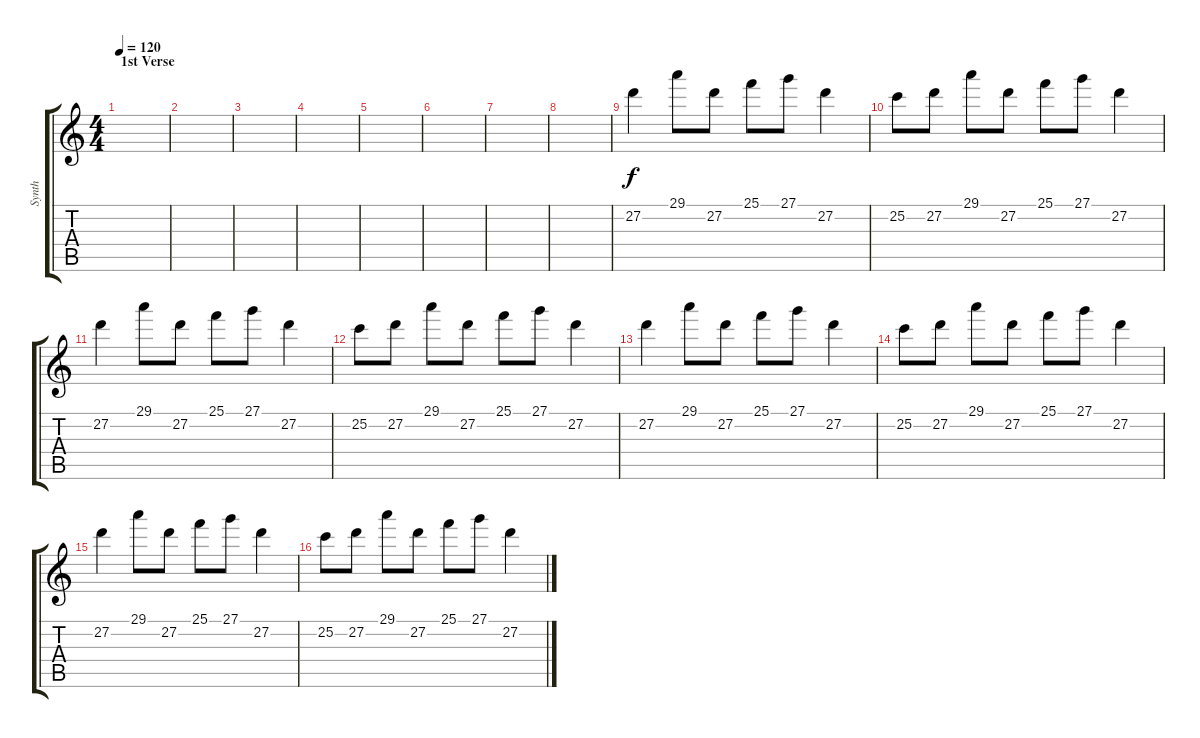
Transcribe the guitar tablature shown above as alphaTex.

\track ("Synth" "Synth") {instrument sitar}
\staff {score tabs}
\tuning (E4 B3 G3 D3 A2 E2) {hide}
\ts (4 4)
\section ("" "1st Verse")
\tempo 120
\clef g2
\ks c
|
|
|
|
|
|
|
|
27.2.4{volume 7 instrument sitar} 29.1.8 27.2.8 25.1.8 27.1.8 27.2.4 |
25.2.8 27.2.8 29.1.8 27.2.8 25.1.8 27.1.8 27.2.4 |
27.2.4 29.1.8 27.2.8 25.1.8 27.1.8 27.2.4 |
25.2.8 27.2.8 29.1.8 27.2.8 25.1.8 27.1.8 27.2.4 |
27.2.4 29.1.8 27.2.8 25.1.8 27.1.8 27.2.4 |
25.2.8 27.2.8 29.1.8 27.2.8 25.1.8 27.1.8 27.2.4 |
27.2.4 29.1.8 27.2.8 25.1.8 27.1.8 27.2.4 |
25.2.8 27.2.8 29.1.8 27.2.8 25.1.8 27.1.8 27.2.4
